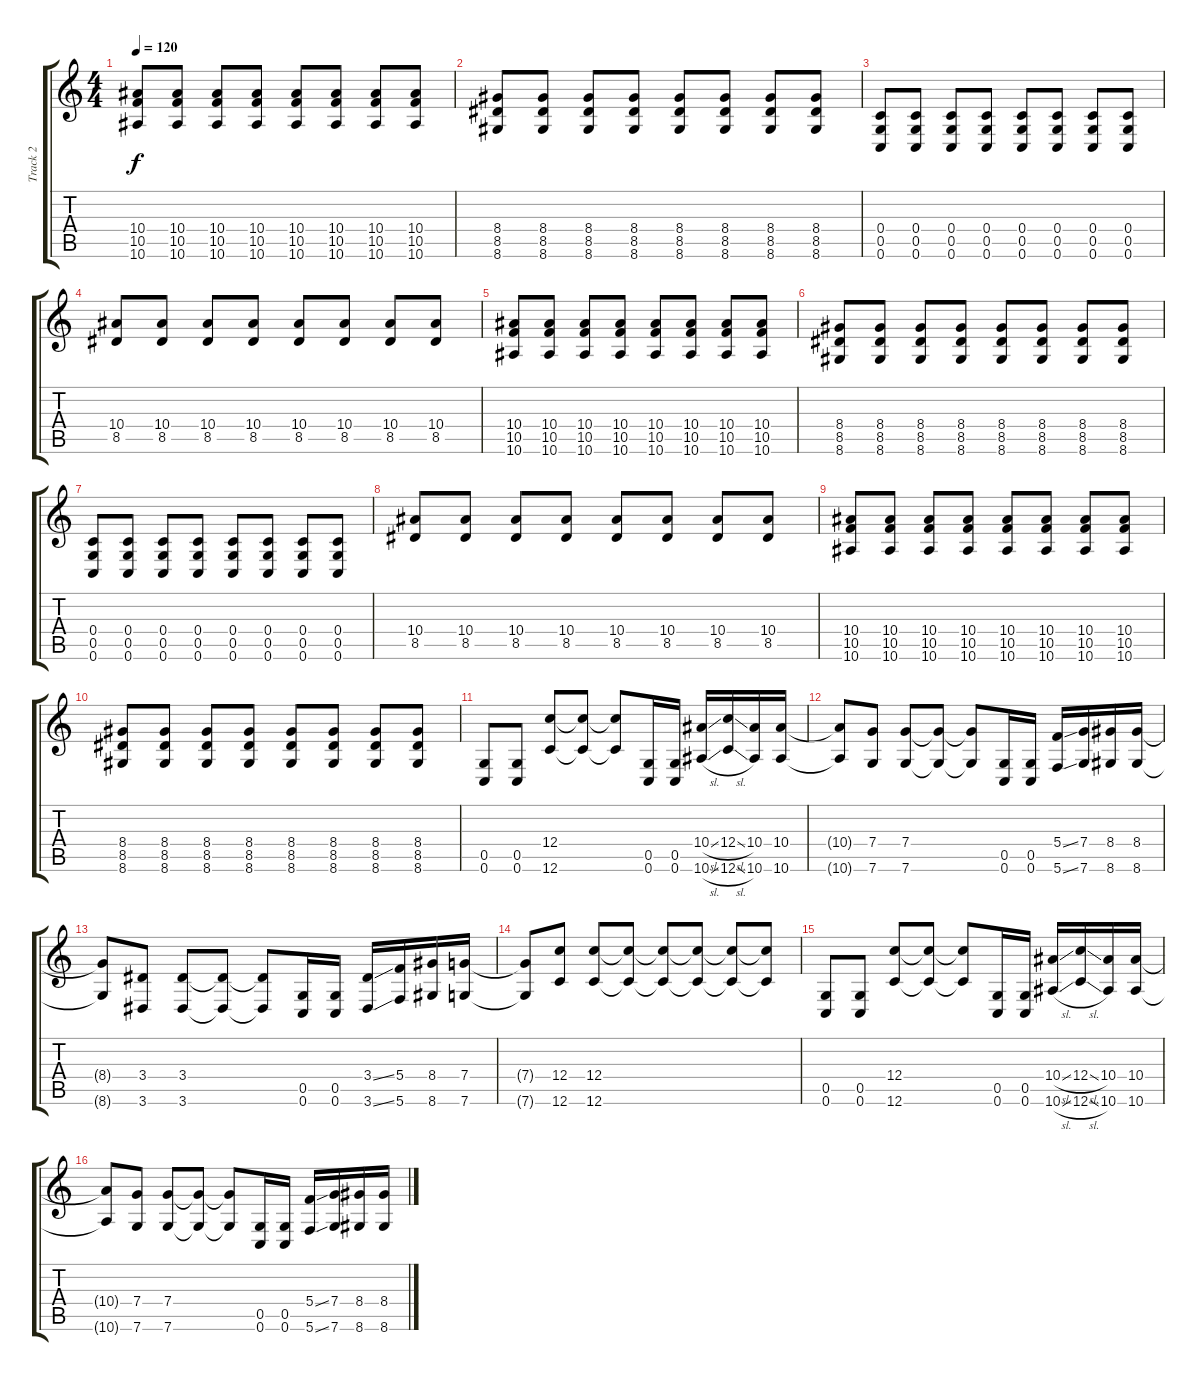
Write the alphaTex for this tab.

\track ("Track 2" "Track 2") {instrument distortionguitar}
\staff {score tabs}
\tuning (D4 A3 F3 C3 G2 C2) {hide}
\ts (4 4)
\tempo 120
\clef g2
\ks c
(10.4 10.5 10.6).8{dy f} (10.4 10.5 10.6).8 (10.4 10.5 10.6).8 (10.4 10.5 10.6).8 (10.4 10.5 10.6).8 (10.4 10.5 10.6).8 (10.4 10.5 10.6).8 (10.4 10.5 10.6).8 |
(8.4 8.5 8.6).8 (8.4 8.5 8.6).8 (8.4 8.5 8.6).8 (8.4 8.5 8.6).8 (8.4 8.5 8.6).8 (8.4 8.5 8.6).8 (8.4 8.5 8.6).8 (8.4 8.5 8.6).8 |
(0.4 0.5 0.6).8{volume 16 instrument distortionguitar} (0.4 0.5 0.6).8 (0.4 0.5 0.6).8 (0.4 0.5 0.6).8 (0.4 0.5 0.6).8 (0.4 0.5 0.6).8 (0.4 0.5 0.6).8 (0.4 0.5 0.6).8 |
(10.4 8.5).8 (10.4 8.5).8 (10.4 8.5).8 (10.4 8.5).8 (10.4 8.5).8 (10.4 8.5).8 (10.4 8.5).8 (10.4 8.5).8 |
(10.4 10.5 10.6).8 (10.4 10.5 10.6).8 (10.4 10.5 10.6).8 (10.4 10.5 10.6).8 (10.4 10.5 10.6).8 (10.4 10.5 10.6).8 (10.4 10.5 10.6).8 (10.4 10.5 10.6).8 |
(8.4 8.5 8.6).8 (8.4 8.5 8.6).8 (8.4 8.5 8.6).8 (8.4 8.5 8.6).8 (8.4 8.5 8.6).8 (8.4 8.5 8.6).8 (8.4 8.5 8.6).8 (8.4 8.5 8.6).8 |
(0.4 0.5 0.6).8 (0.4 0.5 0.6).8 (0.4 0.5 0.6).8 (0.4 0.5 0.6).8 (0.4 0.5 0.6).8 (0.4 0.5 0.6).8 (0.4 0.5 0.6).8 (0.4 0.5 0.6).8 |
(10.4 8.5).8 (10.4 8.5).8 (10.4 8.5).8 (10.4 8.5).8 (10.4 8.5).8 (10.4 8.5).8 (10.4 8.5).8 (10.4 8.5).8 |
(10.4 10.5 10.6).8 (10.4 10.5 10.6).8 (10.4 10.5 10.6).8 (10.4 10.5 10.6).8 (10.4 10.5 10.6).8 (10.4 10.5 10.6).8 (10.4 10.5 10.6).8 (10.4 10.5 10.6).8 |
(8.4 8.5 8.6).8 (8.4 8.5 8.6).8 (8.4 8.5 8.6).8 (8.4 8.5 8.6).8 (8.4 8.5 8.6).8 (8.4 8.5 8.6).8 (8.4 8.5 8.6).8 (8.4 8.5 8.6).8 |
(0.5 0.6).8 (0.5 0.6).8 (12.4 12.6).8 (12.4{t} 12.6{t}).8 (12.4{t} 12.6{t}).8 (0.5 0.6).16 (0.5 0.6).16 (10.4{sl} 10.6{sl}).16 (12.4{sl} 12.6{sl}).16 (10.4 10.6).16 (10.4 10.6).16 |
(10.4{t} 10.6{t}).8 (7.4 7.6).8 (7.4 7.6).8 (7.4{t} 7.6{t}).8 (7.4{t} 7.6{t}).8 (0.5 0.6).16 (0.5 0.6).16 (5.4{ss} 5.6{ss}).16 (7.4 7.6).16 (8.4 8.6).16 (8.4 8.6).16 |
(8.4{t} 8.6{t}).8 (3.4 3.6).8 (3.4 3.6).8 (3.4{t} 3.6{t}).8 (3.4{t} 3.6{t}).8 (0.5 0.6).16 (0.5 0.6).16 (3.4{ss} 3.6{ss}).16 (5.4 5.6).16 (8.4 8.6).16 (7.4 7.6).16 |
(7.4{t} 7.6{t}).8 (12.4 12.6).8 (12.4 12.6).8 (12.4{t} 12.6{t}).8 (12.4{t} 12.6{t}).8 (12.4{t} 12.6{t}).8 (12.4{t} 12.6{t}).8 (12.4{t} 12.6{t}).8 |
(0.5 0.6).8 (0.5 0.6).8 (12.4 12.6).8 (12.4{t} 12.6{t}).8 (12.4{t} 12.6{t}).8 (0.5 0.6).16 (0.5 0.6).16 (10.4{sl} 10.6{sl}).16 (12.4{sl} 12.6{sl}).16 (10.4 10.6).16 (10.4 10.6).16 |
(10.4{t} 10.6{t}).8 (7.4 7.6).8 (7.4 7.6).8 (7.4{t} 7.6{t}).8 (7.4{t} 7.6{t}).8 (0.5 0.6).16 (0.5 0.6).16 (5.4{ss} 5.6{ss}).16 (7.4 7.6).16 (8.4 8.6).16 (8.4 8.6).16
